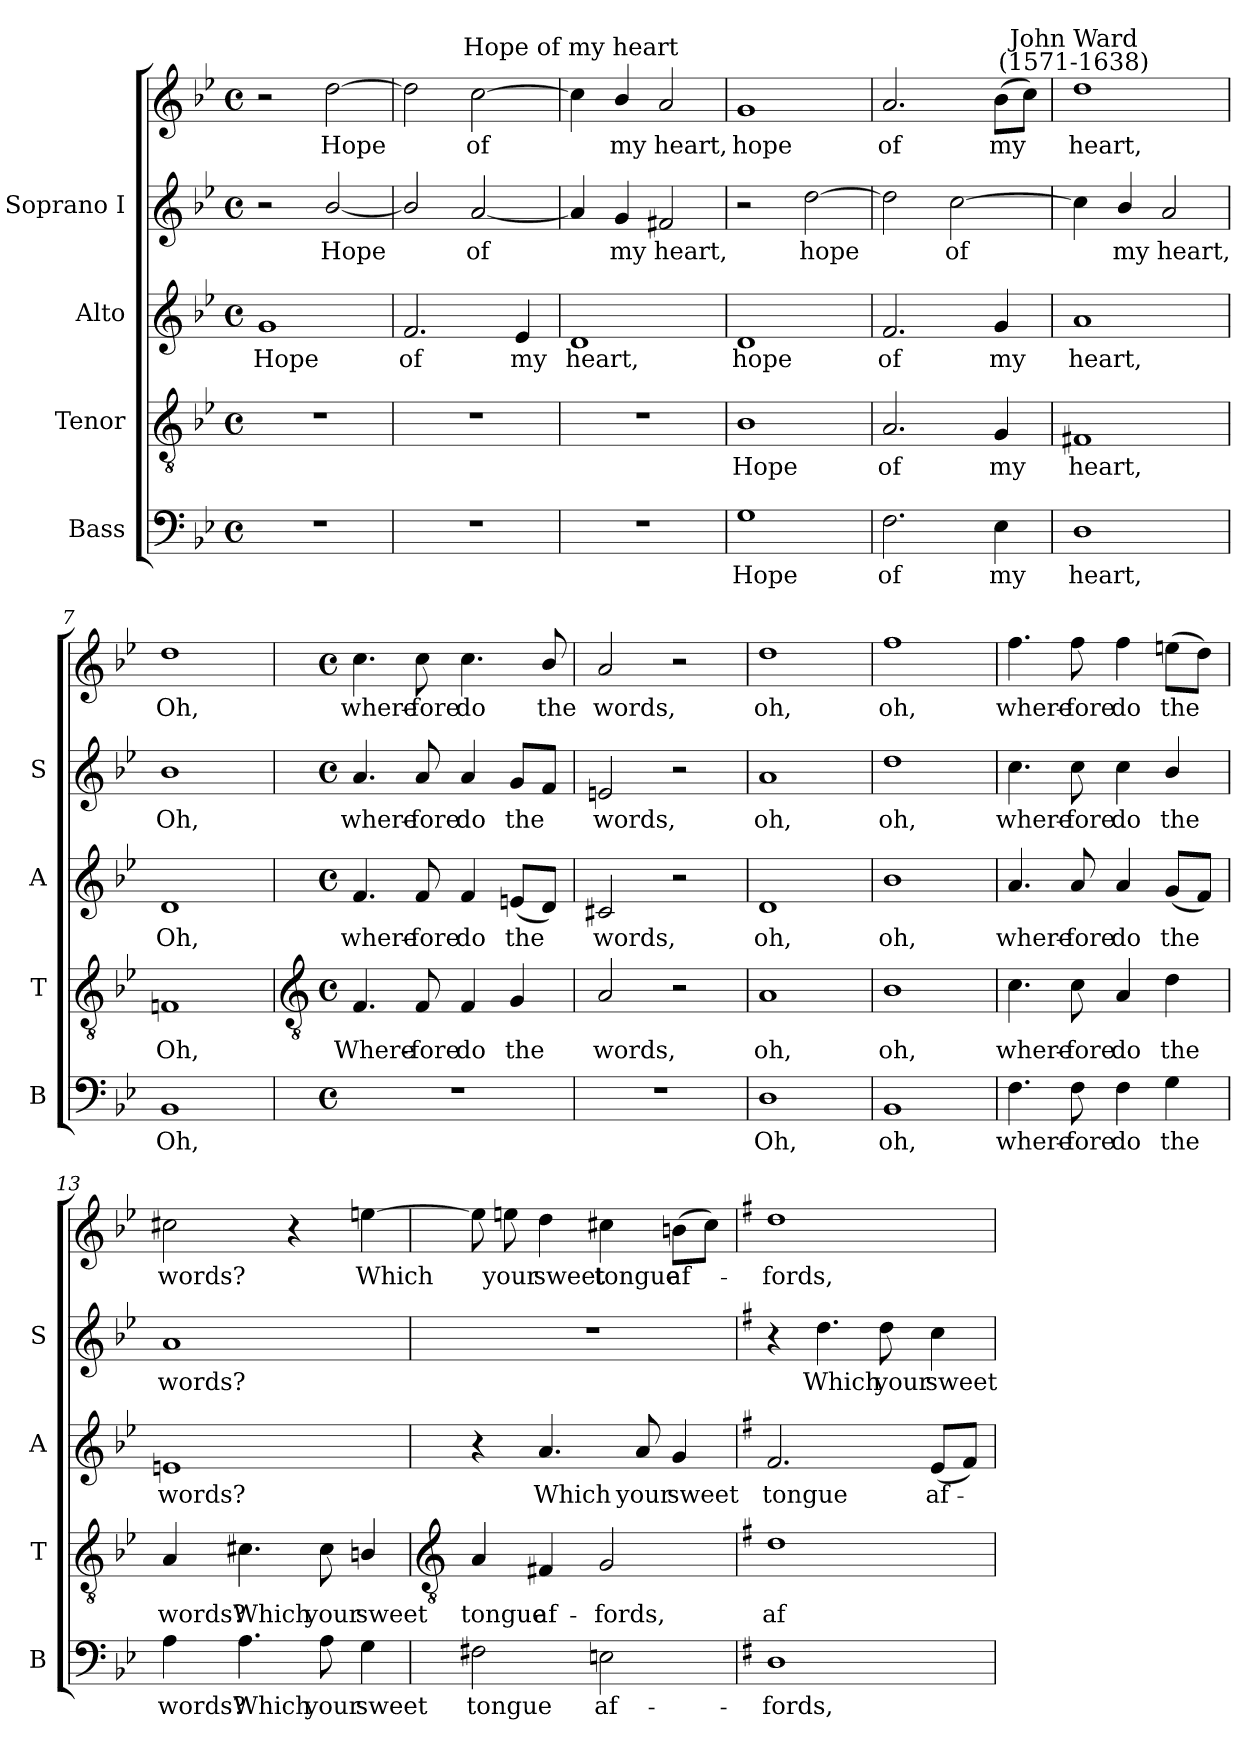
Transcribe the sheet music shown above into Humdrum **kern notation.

**kern	**text	**kern	**text	**kern	**text	**kern	**text	**kern	**text
*part4	*part4	*part3	*part3	*part2	*part2	*part1	*part1	*part1	*part1
*staff5	*staff5	*staff4	*staff4	*staff3	*staff3	*staff2	*staff2	*staff1	*staff1
*I"Bass	*	*I"Tenor	*	*I"Alto	*	*I"Soprano I	*	*	*
*I'B	*	*I'T	*	*I'A	*	*I'S	*	*	*
*clefF4	*	*clefGv2	*	*clefG2	*	*clefG2	*	*clefG2	*
*k[b-e-]	*	*k[b-e-]	*	*k[b-e-]	*	*k[b-e-]	*	*k[b-e-]	*
*B-:	*	*B-:	*	*B-:	*	*B-:	*	*B-:	*
*M4/4	*	*M4/4	*	*M4/4	*	*M4/4	*	*M4/4	*
*met(c)	*	*met(c)	*	*met(c)	*	*met(c)	*	*met(c)	*
=1	=1	=1	=1	=1	=1	=1	=1	=1	=1
!	!	!	!	!	!LO:LY:b	!	!	!	!
1r	.	1r	.	1g	Hope	2r	.	2r	.
!	!	!	!	!	!	!	!LO:LY:b	!	!LO:LY:b
.	.	.	.	.	.	[2b-/	Hope	[2dd	Hope
=2	=2	=2	=2	=2	=2	=2	=2	=2	=2
!	!	!	!	!	!LO:LY:b	!	!	!	!
1r	.	1r	.	2.f	of	2b-/]	.	2dd]	.
!	!	!	!	!	!	!	!LO:LY:b	!	!LO:LY:b
.	.	.	.	.	.	[2a	of	[2cc	of
!	!	!	!	!	!LO:LY:b	!	!	!	!
.	.	.	.	4e-	my	.	.	.	.
=3	=3	=3	=3	=3	=3	=3	=3	=3	=3
!	!	!	!	!	!	!	!	!LO:TX:a:cj:t=Hope of my heart	!
!	!	!	!	!	!LO:LY:b	!	!	!	!
1r	.	1r	.	1d	heart,	4a]	.	4cc]	.
!	!	!	!	!	!	!	!LO:LY:b	!	!LO:LY:b
.	.	.	.	.	.	4g	my	4b-/	my
!	!	!	!	!	!	!	!LO:LY:b	!	!LO:LY:b
.	.	.	.	.	.	2f#X	heart,	2a	heart,
=4	=4	=4	=4	=4	=4	=4	=4	=4	=4
!	!LO:LY:b	!	!LO:LY:b	!	!LO:LY:b	!	!	!	!LO:LY:b
1G	Hope	1B-	Hope	1d	hope	2r	.	1g	hope
!	!	!	!	!	!	!	!LO:LY:b	!	!
.	.	.	.	.	.	[2dd	hope	.	.
=5	=5	=5	=5	=5	=5	=5	=5	=5	=5
!	!LO:LY:b	!	!LO:LY:b	!	!LO:LY:b	!	!	!	!LO:LY:b
2.F	of	2.A	of	2.f	of	2dd]	.	2.a	of
!	!	!	!	!	!	!	!LO:LY:b	!	!
.	.	.	.	.	.	[2cc	of	.	.
!	!LO:LY:b	!	!LO:LY:b	!	!LO:LY:b	!	!	!	!LO:LY:b
4E-	my	4G	my	4g	my	.	.	(>8b-L	my
.	.	.	.	.	.	.	.	8ccJ)	.
=6	=6	=6	=6	=6	=6	=6	=6	=6	=6
!	!	!	!	!	!	!	!	!LO:TX:a:cj:t=John Ward\n(1571-1638)	!
!	!LO:LY:b	!	!LO:LY:b	!	!LO:LY:b	!	!	!	!LO:LY:b
1D	heart,	1F#X	heart,	1a	heart,	4cc]	.	1dd	heart,
!	!	!	!	!	!	!	!LO:LY:b	!	!
.	.	.	.	.	.	4b-/	my	.	.
!	!	!	!	!	!	!	!LO:LY:b	!	!
.	.	.	.	.	.	2a	heart,	.	.
=7	=7	=7	=7	=7	=7	=7	=7	=7	=7
!	!LO:LY:b	!	!LO:LY:b	!	!LO:LY:b	!	!LO:LY:b	!	!LO:LY:b
1BB-	Oh,	1Fn	Oh,	1d	Oh,	1b-	Oh,	1dd	Oh,
!!LO:LB:g=z
=8	=8	=8	=8	=8	=8	=8	=8	=8	=8
*	*	*clefGv2	*	*	*	*	*	*	*
*M4/4	*	*M4/4	*	*M4/4	*	*M4/4	*	*M4/4	*
*met(c)	*	*met(c)	*	*met(c)	*	*met(c)	*	*met(c)	*
!	!	!	!LO:LY:b	!	!LO:LY:b	!	!LO:LY:b	!	!LO:LY:b
1r	.	4.F	Where-	4.f	where-	4.a	where-	4.cc	where-
!	!	!	!LO:LY:b	!	!LO:LY:b	!	!LO:LY:b	!	!LO:LY:b
.	.	8F	-fore	8f	-fore	8a	-fore	8cc	-fore
!	!	!	!LO:LY:b	!	!LO:LY:b	!	!LO:LY:b	!	!LO:LY:b
.	.	4F	do	4f	do	4a	do	4.cc	do
!	!	!	!LO:LY:b	!	!LO:LY:b	!	!LO:LY:b	!	!
.	.	4G	the	(<8enL	the	8gL	the	.	.
!	!	!	!	!	!	!	!	!	!LO:LY:b
.	.	.	.	8dJ)	.	8fJ	.	8b-/	the
=9	=9	=9	=9	=9	=9	=9	=9	=9	=9
!	!	!	!LO:LY:b	!	!LO:LY:b	!	!LO:LY:b	!	!LO:LY:b
1r	.	2A	words,	2c#X	words,	2en	words,	2a	words,
.	.	2r	.	2r	.	2r	.	2r	.
=10	=10	=10	=10	=10	=10	=10	=10	=10	=10
!	!LO:LY:b	!	!LO:LY:b	!	!LO:LY:b	!	!LO:LY:b	!	!LO:LY:b
1D	Oh,	1A	oh,	1d	oh,	1a	oh,	1dd	oh,
=11	=11	=11	=11	=11	=11	=11	=11	=11	=11
!	!LO:LY:b	!	!LO:LY:b	!	!LO:LY:b	!	!LO:LY:b	!	!LO:LY:b
1BB-	oh,	1B-	oh,	1b-	oh,	1dd	oh,	1ff	oh,
=12	=12	=12	=12	=12	=12	=12	=12	=12	=12
!	!LO:LY:b	!	!LO:LY:b	!	!LO:LY:b	!	!LO:LY:b	!	!LO:LY:b
4.F	where-	4.c	where-	4.a	where-	4.cc	where-	4.ff	where-
!	!LO:LY:b	!	!LO:LY:b	!	!LO:LY:b	!	!LO:LY:b	!	!LO:LY:b
8F	-fore	8c	-fore	8a	-fore	8cc	-fore	8ff	-fore
!	!LO:LY:b	!	!LO:LY:b	!	!LO:LY:b	!	!LO:LY:b	!	!LO:LY:b
4F	do	4A	do	4a	do	4cc	do	4ff	do
!	!LO:LY:b	!	!LO:LY:b	!	!LO:LY:b	!	!LO:LY:b	!	!LO:LY:b
4G	the	4d	the	(<8gL	the	4b-/	the	(>8eenL	the
.	.	.	.	8fJ)	.	.	.	8ddJ)	.
=13	=13	=13	=13	=13	=13	=13	=13	=13	=13
!	!LO:LY:b	!	!LO:LY:b	!	!LO:LY:b	!	!LO:LY:b	!	!LO:LY:b
4A	words?	4A	words?	1en	words?	1a	words?	2cc#X	words?
!	!LO:LY:b	!	!LO:LY:b	!	!	!	!	!	!
4.A	Which	4.c#X	Which	.	.	.	.	.	.
.	.	.	.	.	.	.	.	4r	.
!	!LO:LY:b	!	!LO:LY:b	!	!	!	!	!	!
8A	your	8c#	your	.	.	.	.	.	.
!	!LO:LY:b	!	!LO:LY:b	!	!	!	!	!	!LO:LY:b
4G	sweet	4Bn/	sweet	.	.	.	.	[4een	Which
!!LO:LB:g=z
=14	=14	=14	=14	=14	=14	=14	=14	=14	=14
*	*	*clefGv2	*	*	*	*	*	*	*
!	!LO:LY:b	!	!LO:LY:b	!	!	!	!	!	!
2F#X	tongue	4A	tongue	4r	.	1r	.	8ee]	.
!	!	!	!	!	!	!	!	!	!LO:LY:b
.	.	.	.	.	.	.	.	8ee	your
!	!	!	!LO:LY:b	!	!LO:LY:b	!	!	!	!LO:LY:b
.	.	4F#X	af-	4.a	Which	.	.	4dd	sweet
!	!LO:LY:b	!	!LO:LY:b	!	!	!	!	!	!LO:LY:b
2En	af-	2G	-fords,	.	.	.	.	4cc#X	tongue
!	!	!	!	!	!LO:LY:b	!	!	!	!
.	.	.	.	8a	your	.	.	.	.
!	!	!	!	!	!LO:LY:b	!	!	!	!LO:LY:b
.	.	.	.	4g	sweet	.	.	(>8bnL	af-
.	.	.	.	.	.	.	.	8cc#J)	.
=15	=15	=15	=15	=15	=15	=15	=15	=15	=15
*k[f#]	*	*k[f#]	*	*k[f#]	*	*k[f#]	*	*k[f#]	*
*G:	*	*G:	*	*G:	*	*G:	*	*G:	*
!	!LO:LY:b	!	!LO:LY:b	!	!LO:LY:b	!	!	!	!LO:LY:b
1D	-fords,	1d	af-	2.f#	tongue	4r	.	1dd	fords,
!	!	!	!	!	!	!	!LO:LY:b	!	!
.	.	.	.	.	.	4.dd	Which	.	.
!	!	!	!	!	!	!	!LO:LY:b	!	!
.	.	.	.	.	.	8dd	your	.	.
!	!	!	!	!	!LO:LY:b	!	!LO:LY:b	!	!
.	.	.	.	(<8eL	af-	4cc	sweet	.	.
.	.	.	.	8f#J)	.	.	.	.	.
=	=	=	=	=	=	=	=	=	=
*-	*-	*-	*-	*-	*-	*-	*-	*-	*-
